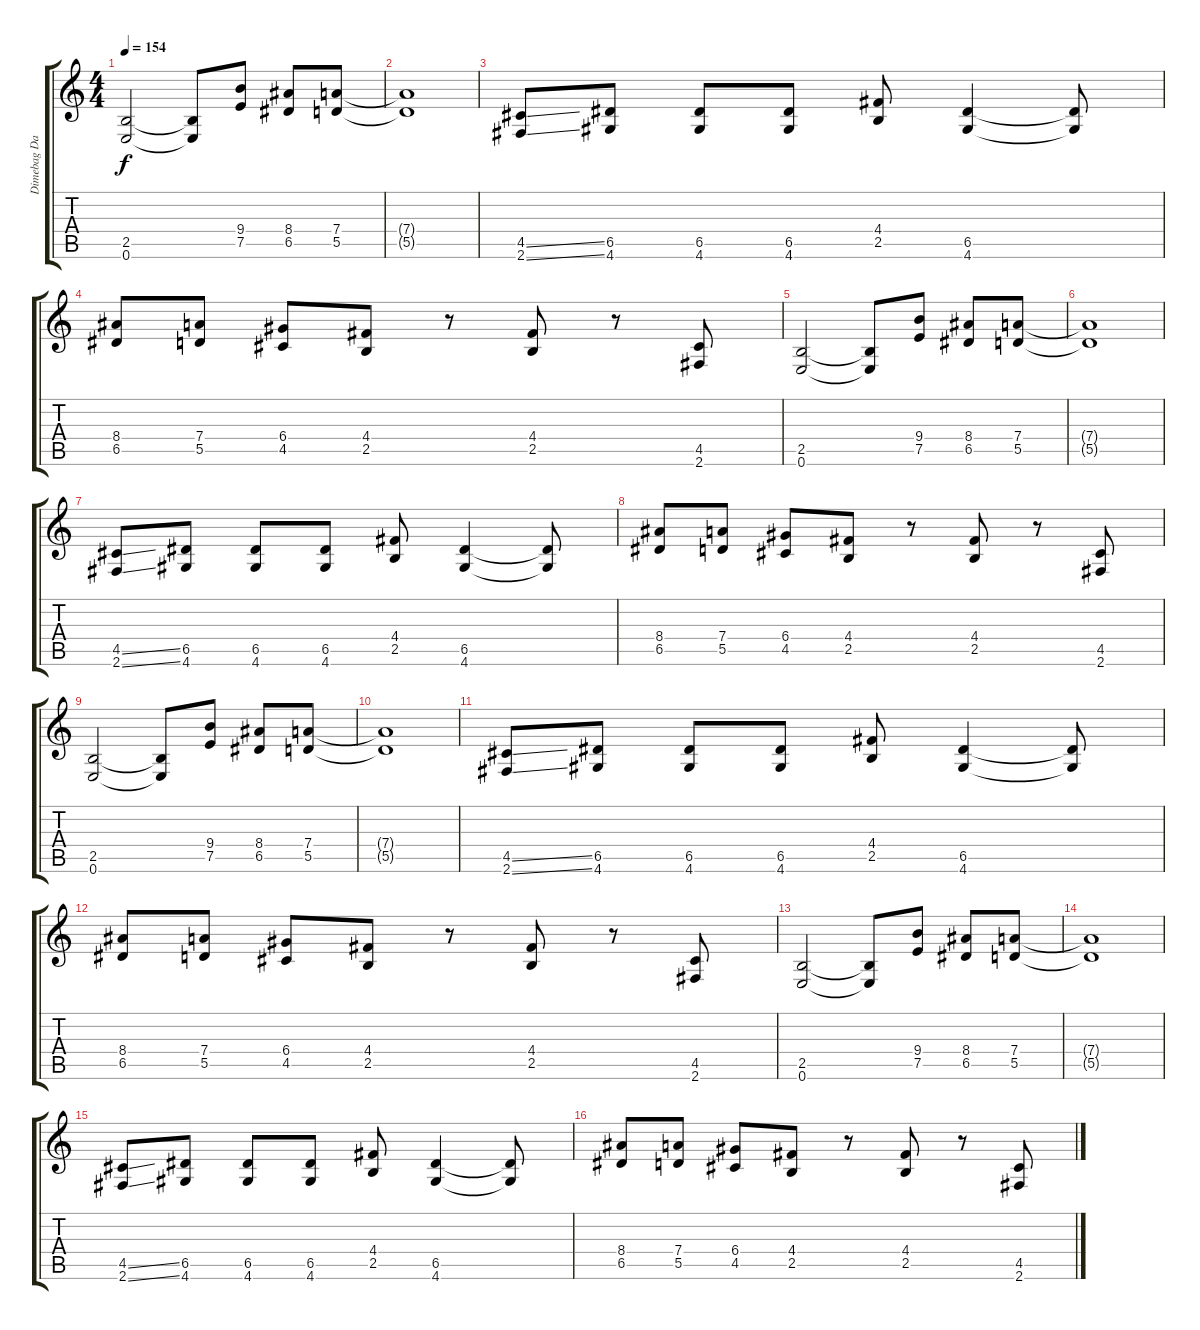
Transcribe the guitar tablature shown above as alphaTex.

\track ("Dimebag Darrell" "Dimebag Da") {instrument distortionguitar}
\staff {score tabs}
\tuning (E4 B3 G3 D3 A2 E2) {hide}
\ts (4 4)
\tempo 154
\clef g2
\ks c
(2.5 0.6).2{dy f} (2.5{t} 0.6{t}).8 (9.4 7.5).8 (8.4 6.5).8 (7.4 5.5).8 |
(7.4{t} 5.5{t}).1 |
(4.5{ss} 2.6{ss}).8 (6.5 4.6).8 (6.5 4.6).8 (6.5 4.6).8 (4.4 2.5).8 (6.5 4.6).4 (6.5{t} 4.6{t}).8 |
(8.4 6.5).8 (7.4 5.5).8 (6.4 4.5).8 (4.4 2.5).8 r.8 (4.4 2.5).8 r.8 (4.5 2.6).8 |
(2.5 0.6).2 (2.5{t} 0.6{t}).8 (9.4 7.5).8 (8.4 6.5).8 (7.4 5.5).8 |
(7.4{t} 5.5{t}).1 |
(4.5{ss} 2.6{ss}).8 (6.5 4.6).8 (6.5 4.6).8 (6.5 4.6).8 (4.4 2.5).8 (6.5 4.6).4 (6.5{t} 4.6{t}).8 |
(8.4 6.5).8 (7.4 5.5).8 (6.4 4.5).8 (4.4 2.5).8 r.8 (4.4 2.5).8 r.8 (4.5 2.6).8 |
(2.5 0.6).2 (2.5{t} 0.6{t}).8 (9.4 7.5).8 (8.4 6.5).8 (7.4 5.5).8 |
(7.4{t} 5.5{t}).1 |
(4.5{ss} 2.6{ss}).8 (6.5 4.6).8 (6.5 4.6).8 (6.5 4.6).8 (4.4 2.5).8 (6.5 4.6).4 (6.5{t} 4.6{t}).8 |
(8.4 6.5).8 (7.4 5.5).8 (6.4 4.5).8 (4.4 2.5).8 r.8 (4.4 2.5).8 r.8 (4.5 2.6).8 |
(2.5 0.6).2 (2.5{t} 0.6{t}).8 (9.4 7.5).8 (8.4 6.5).8 (7.4 5.5).8 |
(7.4{t} 5.5{t}).1 |
(4.5{ss} 2.6{ss}).8 (6.5 4.6).8 (6.5 4.6).8 (6.5 4.6).8 (4.4 2.5).8 (6.5 4.6).4 (6.5{t} 4.6{t}).8 |
(8.4 6.5).8 (7.4 5.5).8 (6.4 4.5).8 (4.4 2.5).8 r.8 (4.4 2.5).8 r.8 (4.5 2.6).8
